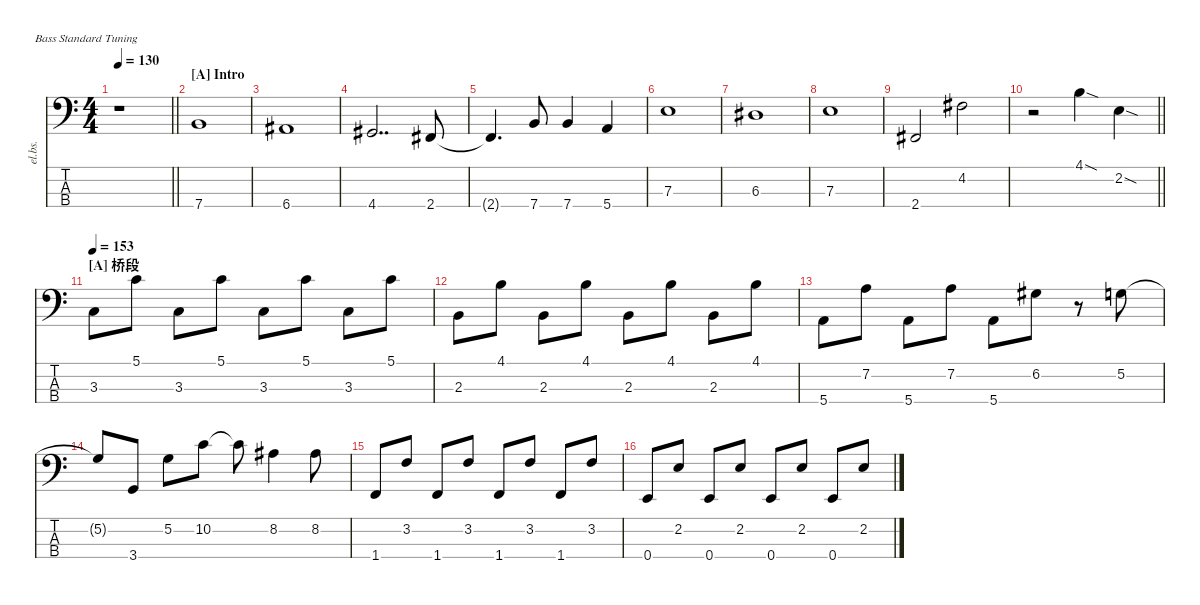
\defaultSystemsLayout 4
\hideDynamics
\bracketExtendMode nobrackets
\track ("Electric Bass" "el.bs.") {instrument electricbassfinger}
\staff {score tabs}
\tuning (G2 D2 A1 E1)
\ts (4 4)
\tempo 130
\clef f4
\barLineRight lightlight
\ks c
r.1{dy mf instrument electricbassfinger beam Down} |
\section ("A" "Intro")
7.4.1{beam Up} |
6.4{acc #}.1{beam Up} |
4.4{acc #}.2{dd beam Up} 2.4{acc #}.8{beam Up} |
2.4{t acc #}.4{d beam Up} 7.4.8{beam Up} 7.4.4{beam Up} 5.4.4{beam Up} |
7.3.1{beam Down} |
6.3{acc #}.1{beam Down} |
7.3.1{beam Down} |
2.4{acc #}.2{beam Up} 4.2{acc #}.2{beam Down} |
\barLineRight lightlight
r.2{beam Down} 4.1{sod}.4{beam Down} 2.2{sod}.4{beam Down} |
\section ("A" "桥段")
\tempo 153
3.3.8{beam Down} 5.1.8{beam Down} 3.3.8{beam Down} 5.1.8{beam Down} 3.3.8{beam Down} 5.1.8{beam Down} 3.3.8{beam Down} 5.1.8{beam Down} |
2.3.8{beam Down} 4.1.8{beam Down} 2.3.8{beam Down} 4.1.8{beam Down} 2.3.8{beam Down} 4.1.8{beam Down} 2.3.8{beam Down} 4.1.8{beam Down} |
5.4.8{beam Down} 7.2.8{beam Down} 5.4.8{beam Down} 7.2.8{beam Down} 5.4.8{beam Down} 6.2{acc #}.8{beam Down} r.8{beam Down} 5.2.8{beam Down} |
5.2{t}.8{beam Up} 3.4.8{beam Up} 5.2.8{beam Down} 10.2.8{beam Down} 10.2{t}.8{beam Down} 8.2{acc #}.4{beam Down} 8.2{acc #}.8{beam Down} |
1.4.8{beam Up} 3.2.8{beam Up} 1.4.8{beam Up} 3.2.8{beam Up} 1.4.8{beam Up} 3.2.8{beam Up} 1.4.8{beam Up} 3.2.8{beam Up} |
0.4.8{beam Up} 2.2.8{beam Up} 0.4.8{beam Up} 2.2.8{beam Up} 0.4.8{beam Up} 2.2.8{beam Up} 0.4.8{beam Up} 2.2.8{beam Up}
